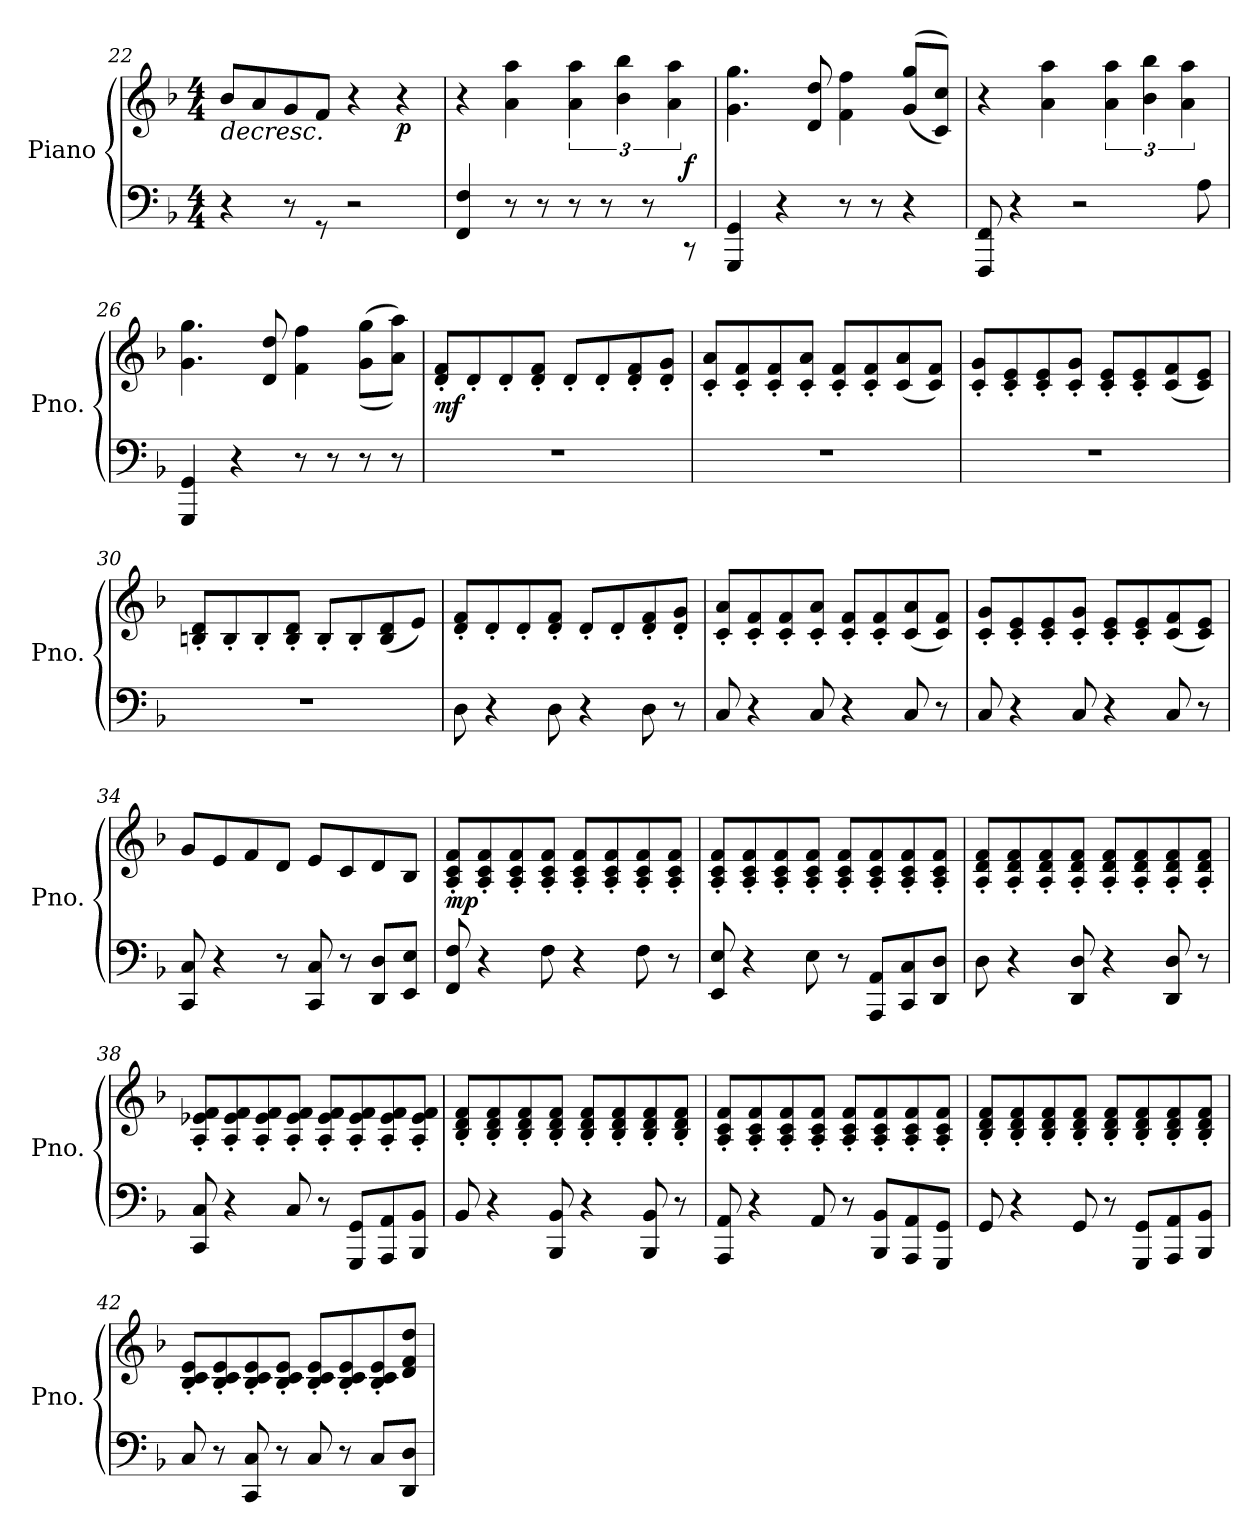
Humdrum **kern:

**kern	**kern	**dynam
*part1	*part1	*part1
*staff2	*staff1	*staff1/2
*I"Piano	*	*
*I'Pno.	*	*
*clefF4	*clefG2	*
*k[b-]	*k[b-]	*
*M4/4	*M4/4	*
=22	=22	=22
!	!	!LO:HP:b
4r	8b-/L	>
.	8a/	.
8r	8g/	.
8rGG	8f/J	.
2r	4r	.
!	!	!LO:DY:b
.	4r	p
.	.	]
=23	=23	=23
4FF/ 4F/	4r	.
8r	4a\ 4aa\	.
8r	.	.
8r	6a\ 6aa\	.
8r	.	.
.	6b-\ 6bb-\	.
8r	.	.
.	6a\ 6aa\	.
!	!	!LO:DY:a=2
8rCC	.	f
!!LO:PB:g=z
=24	=24	=24
4GGG/ 4GG/	4.g\ 4.gg\	.
4r	.	.
.	8d/ 8dd/	.
8r	4f\ 4ff\	.
8r	.	.
4r	(>(<8g/ 8gg/L	.
.	8c/ 8cc/J))	.
=25	=25	=25
8FFF/ 8FF/	4r	.
4r	.	.
.	4a\ 4aa\	.
2r	.	.
.	6a\ 6aa\	.
.	6b-\ 6bb-\	.
.	6a\ 6aa\	.
8A\	.	.
=26	=26	=26
4GGG/ 4GG/	4.g\ 4.gg\	.
4r	.	.
.	8d/ 8dd/	.
8r	4f\ 4ff\	.
8r	.	.
8r	(>(<8g\ 8gg\L	.
8r	8a\ 8aa\J))	.
=27	=27	=27
!	!	!LO:DY:b
1r	8d/' 8f/'L	mf
.	8d'/	.
.	8d'/	.
.	8d/' 8f/'J	.
.	8d'/L	.
.	8d'/	.
.	8d/' 8f/'	.
.	8d/' 8g/'J	.
=28	=28	=28
1r	8c/' 8a/'L	.
.	8c/' 8f/'	.
.	8c/' 8f/'	.
.	8c/' 8a/'J	.
.	8c/' 8f/'L	.
.	8c/' 8f/'	.
.	(>8c/ 8a/	.
.	8c/ 8f/J)	.
!!LO:LB:g=z
=29	=29	=29
1r	8c/' 8g/'L	.
.	8c/' 8e/'	.
.	8c/' 8e/'	.
.	8c/' 8g/'J	.
.	8c/' 8e/'L	.
.	8c/' 8e/'	.
.	(>8c/ 8f/	.
.	8c/ 8e/J)	.
=30	=30	=30
1r	8Bn/' 8d/'L	.
.	8B'/	.
.	8B'/	.
.	8B/' 8d/'J	.
.	8B'/L	.
.	8B'/	.
.	(>8B/ 8d/	.
.	8e/J)	.
=31	=31	=31
8D\	8d/' 8f/'L	.
4r	8d'/	.
.	8d'/	.
8D\	8d/' 8f/'J	.
4r	8d'/L	.
.	8d'/	.
8D\	8d/' 8f/'	.
8r	8d/' 8g/'J	.
=32	=32	=32
8C/	8c/' 8a/'L	.
4r	8c/' 8f/'	.
.	8c/' 8f/'	.
8C/	8c/' 8a/'J	.
4r	8c/' 8f/'L	.
.	8c/' 8f/'	.
8C/	(>8c/ 8a/	.
8r	8c/ 8f/J)	.
!!LO:LB:g=z
=33	=33	=33
8C/	8c/' 8g/'L	.
4r	8c/' 8e/'	.
.	8c/' 8e/'	.
8C/	8c/' 8g/'J	.
4r	8c/' 8e/'L	.
.	8c/' 8e/'	.
8C/	(>8c/ 8f/	.
8r	8c/ 8e/J)	.
=34	=34	=34
8CC/ 8C/	8g/L	.
4r	8e/	.
.	8f/	.
8r	8d/J	.
8CC/ 8C/	8e/L	.
8r	8c/	.
8DD/ 8D/L	8d/	.
8EE/ 8E/J	8B-/J	.
=35	=35	=35
!	!	!LO:DY:b
8FF/ 8F/	8A/' 8c/' 8f/'L	mp
4r	8A/' 8c/' 8f/'	.
.	8A/' 8c/' 8f/'	.
8F\	8A/' 8c/' 8f/'J	.
4r	8A/' 8c/' 8f/'L	.
.	8A/' 8c/' 8f/'	.
8F\	8A/' 8c/' 8f/'	.
8r	8A/' 8c/' 8f/'J	.
=36	=36	=36
8EE/ 8E/	8A/' 8c/' 8f/'L	.
4r	8A/' 8c/' 8f/'	.
.	8A/' 8c/' 8f/'	.
8E\	8A/' 8c/' 8f/'J	.
8r	8A/' 8c/' 8f/'L	.
8AAA/ 8AA/L	8A/' 8c/' 8f/'	.
8CC/ 8C/	8A/' 8c/' 8f/'	.
8DD/ 8D/J	8A/' 8c/' 8f/'J	.
!!LO:LB:g=z
=37	=37	=37
8D\	8A/' 8d/' 8f/'L	.
4r	8A/' 8d/' 8f/'	.
.	8A/' 8d/' 8f/'	.
8DD/ 8D/	8A/' 8d/' 8f/'J	.
4r	8A/' 8d/' 8f/'L	.
.	8A/' 8d/' 8f/'	.
8DD/ 8D/	8A/' 8d/' 8f/'	.
8r	8A/' 8d/' 8f/'J	.
=38	=38	=38
8CC/ 8C/	8A/' 8e-X/' 8f/'L	.
4r	8A/' 8e-/' 8f/'	.
.	8A/' 8e-/' 8f/'	.
8C/	8A/' 8e-/' 8f/'J	.
8r	8A/' 8e-/' 8f/'L	.
8GGG/ 8GG/L	8A/' 8e-/' 8f/'	.
8AAA/ 8AA/	8A/' 8e-/' 8f/'	.
8BBB-/ 8BB-/J	8A/' 8e-/' 8f/'J	.
=39	=39	=39
8BB-/	8B-/' 8d/' 8f/'L	.
4r	8B-/' 8d/' 8f/'	.
.	8B-/' 8d/' 8f/'	.
8BBB-/ 8BB-/	8B-/' 8d/' 8f/'J	.
4r	8B-/' 8d/' 8f/'L	.
.	8B-/' 8d/' 8f/'	.
8BBB-/ 8BB-/	8B-/' 8d/' 8f/'	.
8r	8B-/' 8d/' 8f/'J	.
!!LO:LB:g=z
=40	=40	=40
8AAA/ 8AA/	8A/' 8c/' 8f/'L	.
4r	8A/' 8c/' 8f/'	.
.	8A/' 8c/' 8f/'	.
8AA/	8A/' 8c/' 8f/'J	.
8r	8A/' 8c/' 8f/'L	.
8BBB-/ 8BB-/L	8A/' 8c/' 8f/'	.
8AAA/ 8AA/	8A/' 8c/' 8f/'	.
8GGG/ 8GG/J	8A/' 8c/' 8f/'J	.
=41	=41	=41
8GG/	8B-/' 8d/' 8f/'L	.
4r	8B-/' 8d/' 8f/'	.
.	8B-/' 8d/' 8f/'	.
8GG/	8B-/' 8d/' 8f/'J	.
8r	8B-/' 8d/' 8f/'L	.
8GGG/ 8GG/L	8B-/' 8d/' 8f/'	.
8AAA/ 8AA/	8B-/' 8d/' 8f/'	.
8BBB-/ 8BB-/J	8B-/' 8d/' 8f/'J	.
=42	=42	=42
8C/	8B-/' 8c/' 8e/'L	.
8r	8B-/' 8c/' 8e/'	.
8CC/ 8C/	8B-/' 8c/' 8e/'	.
8r	8B-/' 8c/' 8e/'J	.
8C/	8B-/' 8c/' 8e/'L	.
8r	8B-/' 8c/' 8e/'	.
8C/L	8B-/' 8c/' 8e/'	.
8DD/ 8D/J	8d/ 8f/ 8dd/J	.
=	=	=
*-	*-	*-
